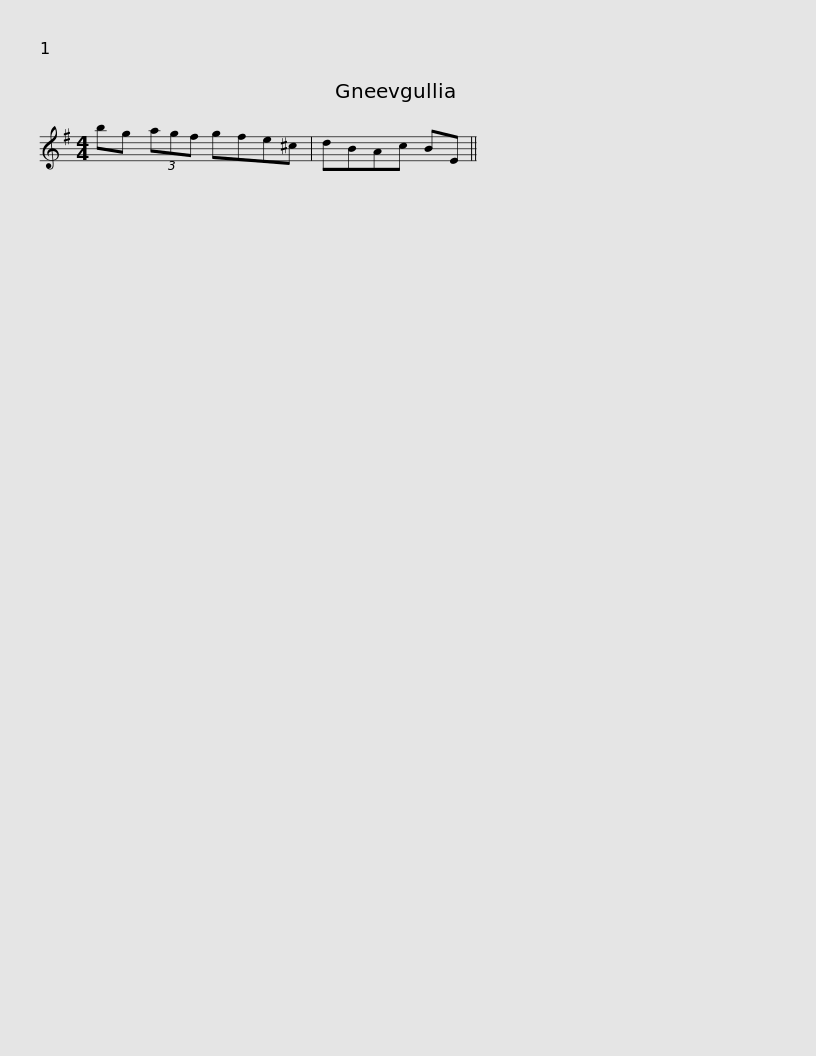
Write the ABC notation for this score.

X:1
L:1/8
M:4/4
I:linebreak $
K:Emin
V:1 treble
V:1
 bg (3agf gfe^c | dBAc BE || %2
